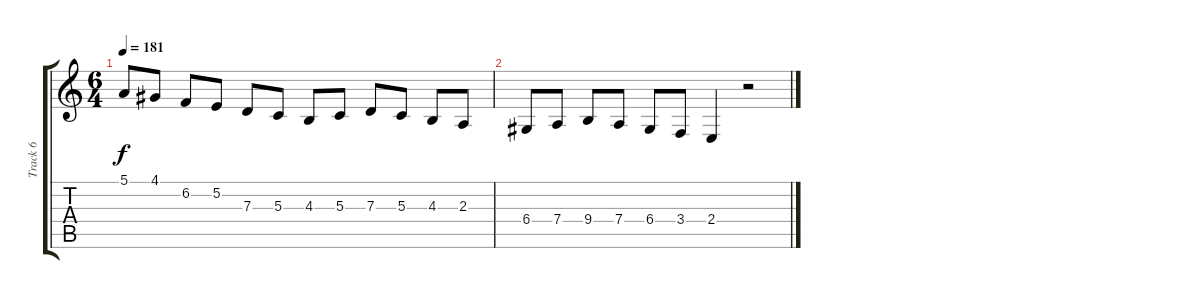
\track ("Track 6" "Track 6") {instrument stringensemble1}
\staff {score tabs}
\tuning (E4 B3 G3 D3 A2 E2) {hide}
\ts (6 4)
\tempo 181
\clef g2
\ks c
5.1.8{dy f} 4.1.8 6.2.8 5.2.8 7.3.8 5.3.8 4.3.8 5.3.8 7.3.8 5.3.8 4.3.8 2.3.8 |
6.4.8 7.4.8 9.4.8 7.4.8 6.4.8 3.4.8 2.4.4 r.2
